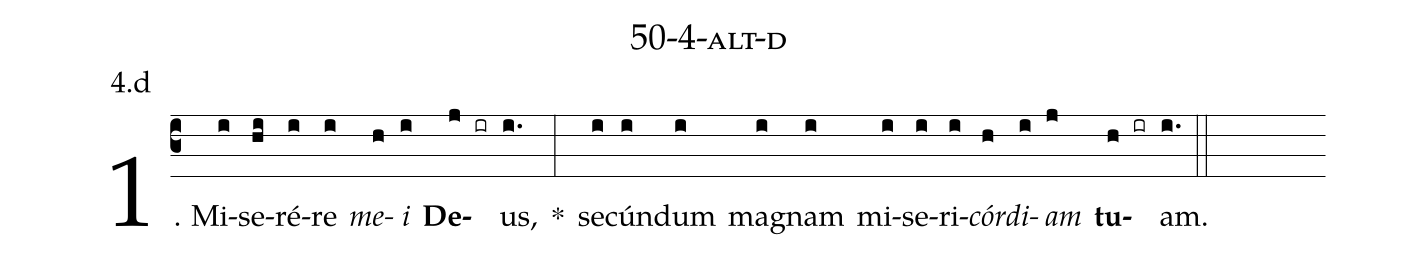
name: 50-4-alt-d;
annotation: 4.d;
%%
(c3)1. Mi(i)se(hi)ré(i)re(i) <i>me</i>(h)<i>i</i>(i) <b>De</b>(j ir)us,(i.) *(:) se(i)cún(i)dum(i) ma(i)gnam(i) mi(i)se(i)ri(i)<i>cór</i>(h)<i>di</i>(i)<i>am</i>(j) <b>tu</b>(h ir)am.(i.) (::)
